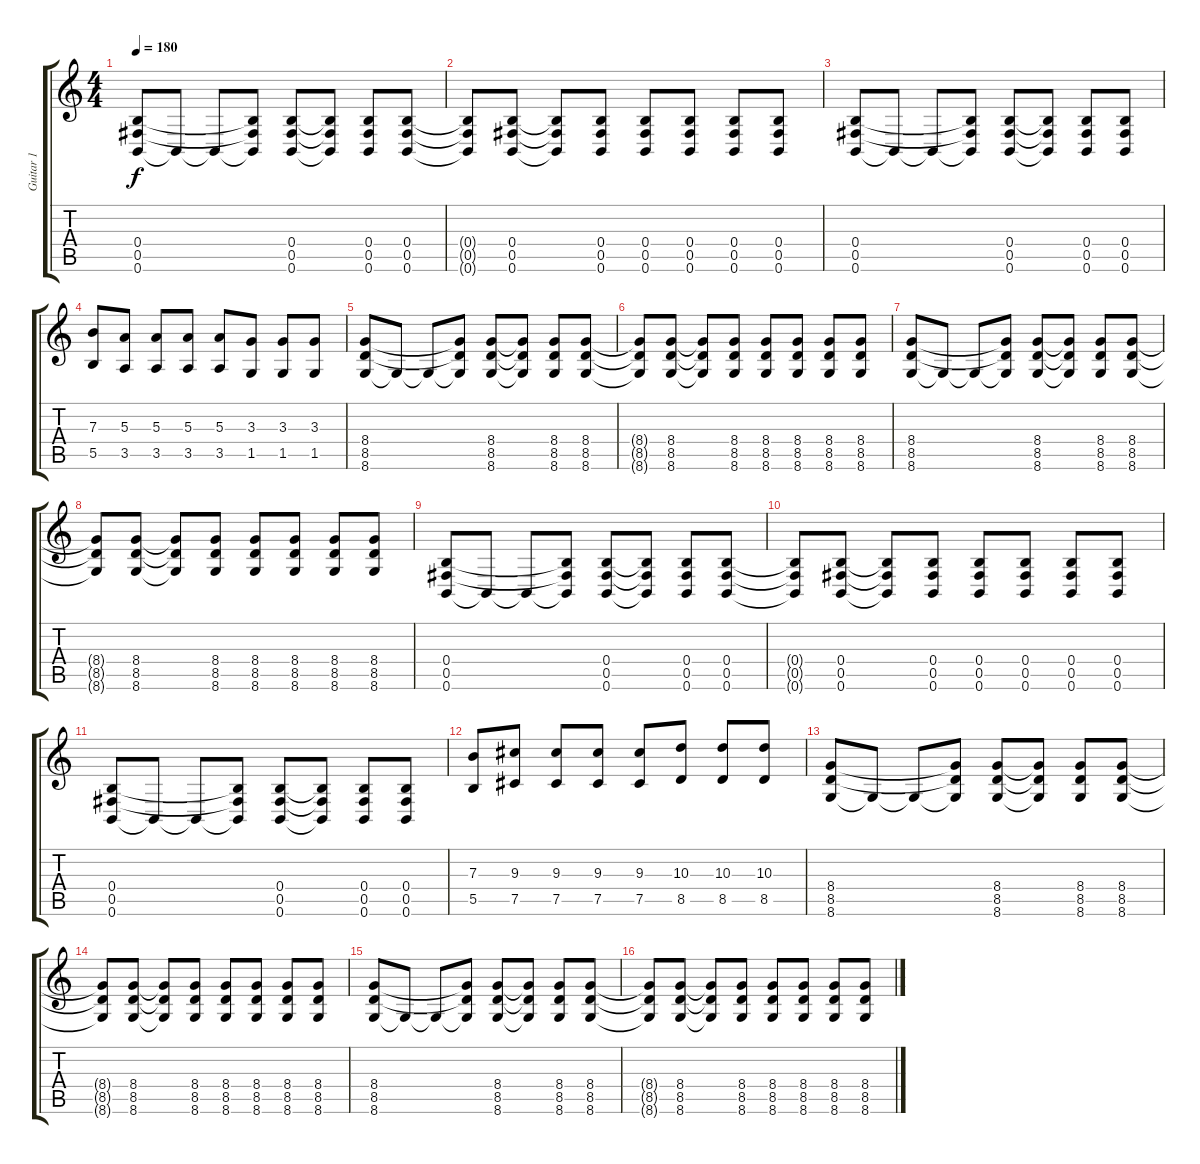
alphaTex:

\track ("Guitar 1" "Guitar 1") {instrument distortionguitar}
\staff {score tabs}
\tuning (Db4 Ab3 E3 B2 Gb2 B1) {hide}
\ts (4 4)
\tempo 180
\clef g2
\ks c
(0.4 0.5 0.6).8{dy f} 0.6{t}.8 0.6{t}.8 (0.4{t} 0.5{t} 0.6{t}).8 (0.4 0.5 0.6).8 (0.4{t} 0.5{t} 0.6{t}).8 (0.4 0.5 0.6).8 (0.4 0.5 0.6).8 |
(0.4{t} 0.5{t} 0.6{t}).8 (0.4 0.5 0.6).8 (0.4{t} 0.5{t} 0.6{t}).8 (0.4 0.5 0.6).8 (0.4 0.5 0.6).8 (0.4 0.5 0.6).8 (0.4 0.5 0.6).8 (0.4 0.5 0.6).8 |
(0.4 0.5 0.6).8 0.6{t}.8 0.6{t}.8 (0.4{t} 0.5{t} 0.6{t}).8 (0.4 0.5 0.6).8 (0.4{t} 0.5{t} 0.6{t}).8 (0.4 0.5 0.6).8 (0.4 0.5 0.6).8 |
(7.3 5.5).8 (5.3 3.5).8 (5.3 3.5).8 (5.3 3.5).8 (5.3 3.5).8 (3.3 1.5).8 (3.3 1.5).8 (3.3 1.5).8 |
(8.4 8.5 8.6).8 8.6{t}.8 8.6{t}.8 (8.4{t} 8.5{t} 8.6{t}).8 (8.4 8.5 8.6).8 (8.4{t} 8.5{t} 8.6{t}).8 (8.4 8.5 8.6).8 (8.4 8.5 8.6).8 |
(8.4{t} 8.5{t} 8.6{t}).8 (8.4 8.5 8.6).8 (8.4{t} 8.5{t} 8.6{t}).8 (8.4 8.5 8.6).8 (8.4 8.5 8.6).8 (8.4 8.5 8.6).8 (8.4 8.5 8.6).8 (8.4 8.5 8.6).8 |
(8.4 8.5 8.6).8 8.6{t}.8 8.6{t}.8 (8.4{t} 8.5{t} 8.6{t}).8 (8.4 8.5 8.6).8 (8.4{t} 8.5{t} 8.6{t}).8 (8.4 8.5 8.6).8 (8.4 8.5 8.6).8 |
(8.4{t} 8.5{t} 8.6{t}).8 (8.4 8.5 8.6).8 (8.4{t} 8.5{t} 8.6{t}).8 (8.4 8.5 8.6).8 (8.4 8.5 8.6).8 (8.4 8.5 8.6).8 (8.4 8.5 8.6).8 (8.4 8.5 8.6).8 |
(0.4 0.5 0.6).8 0.6{t}.8 0.6{t}.8 (0.4{t} 0.5{t} 0.6{t}).8 (0.4 0.5 0.6).8 (0.4{t} 0.5{t} 0.6{t}).8 (0.4 0.5 0.6).8 (0.4 0.5 0.6).8 |
(0.4{t} 0.5{t} 0.6{t}).8 (0.4 0.5 0.6).8 (0.4{t} 0.5{t} 0.6{t}).8 (0.4 0.5 0.6).8 (0.4 0.5 0.6).8 (0.4 0.5 0.6).8 (0.4 0.5 0.6).8 (0.4 0.5 0.6).8 |
(0.4 0.5 0.6).8 0.6{t}.8 0.6{t}.8 (0.4{t} 0.5{t} 0.6{t}).8 (0.4 0.5 0.6).8 (0.4{t} 0.5{t} 0.6{t}).8 (0.4 0.5 0.6).8 (0.4 0.5 0.6).8 |
(7.3 5.5).8 (9.3 7.5).8 (9.3 7.5).8 (9.3 7.5).8 (9.3 7.5).8 (10.3 8.5).8 (10.3 8.5).8 (10.3 8.5).8 |
(8.4 8.5 8.6).8 8.6{t}.8 8.6{t}.8 (8.4{t} 8.5{t} 8.6{t}).8 (8.4 8.5 8.6).8 (8.4{t} 8.5{t} 8.6{t}).8 (8.4 8.5 8.6).8 (8.4 8.5 8.6).8 |
(8.4{t} 8.5{t} 8.6{t}).8 (8.4 8.5 8.6).8 (8.4{t} 8.5{t} 8.6{t}).8 (8.4 8.5 8.6).8 (8.4 8.5 8.6).8 (8.4 8.5 8.6).8 (8.4 8.5 8.6).8 (8.4 8.5 8.6).8 |
(8.4 8.5 8.6).8 8.6{t}.8 8.6{t}.8 (8.4{t} 8.5{t} 8.6{t}).8 (8.4 8.5 8.6).8 (8.4{t} 8.5{t} 8.6{t}).8 (8.4 8.5 8.6).8 (8.4 8.5 8.6).8 |
(8.4{t} 8.5{t} 8.6{t}).8 (8.4 8.5 8.6).8 (8.4{t} 8.5{t} 8.6{t}).8 (8.4 8.5 8.6).8 (8.4 8.5 8.6).8 (8.4 8.5 8.6).8 (8.4 8.5 8.6).8 (8.4 8.5 8.6).8
